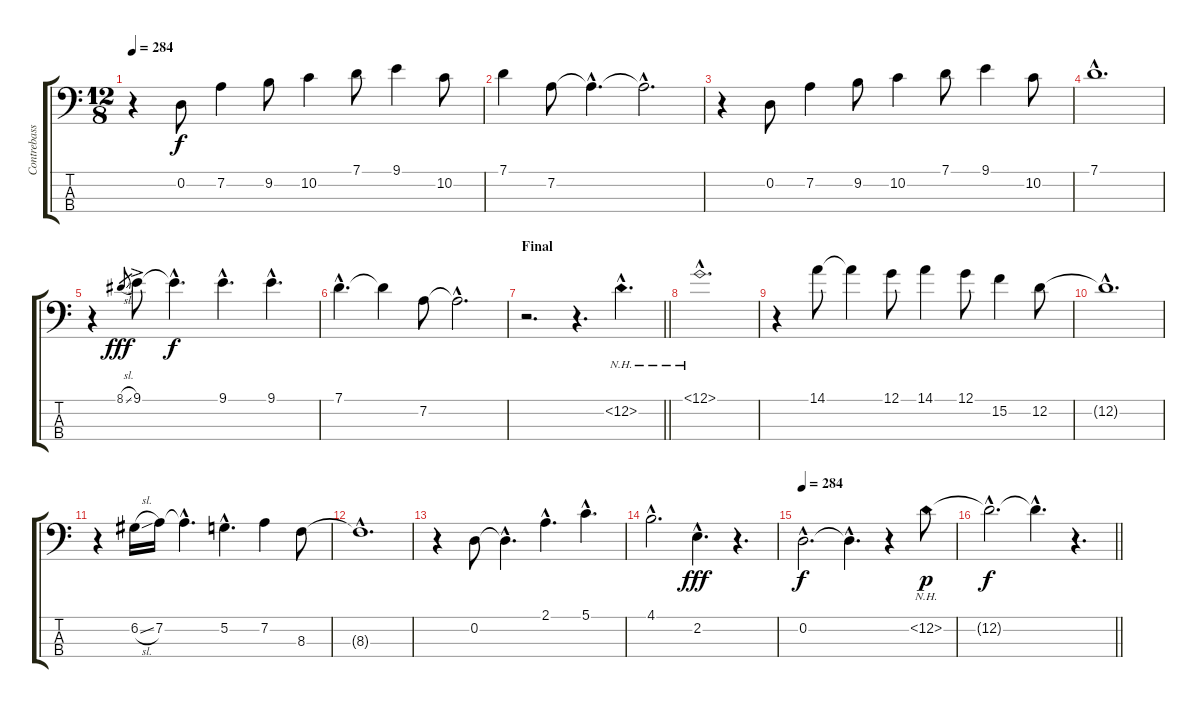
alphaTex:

\track ("Contrebasse" "Contrebass") {instrument acousticbass}
\staff {score tabs}
\tuning (G2 D2 A1 E1) {hide}
\ts (12 8)
\tempo 284
\clef f4
\ks c
r.4{dy f} 0.2.8 7.2.4 9.2.8 10.2.4 7.1.8 9.1.4 10.2.8 |
7.1.4 7.2.8 7.2{hac t}.4{d} 7.2{hac t}.2{d} |
r.4 0.2.8 7.2.4 9.2.8 10.2.4 7.1.8 9.1.4 10.2.8 |
7.1{hac}.1{d} |
r.4 8.1{sl}.8{gr dy fff} 9.1{ac}.8 9.1{hac t}.4{d dy f} 9.1{hac}.4{d} 9.1{hac}.4{d} |
7.1{hac}.4{d} 7.1{t}.4 7.2.8 7.2{hac t}.2{d} |
\section ("" "Final")
\barLineRight lightlight
r.2{d} r.4{d} 12.2{nh hac}.4{d} |
12.1{nh hac}.1{d} |
r.4 14.1.8 14.1{t}.4 12.1.8 14.1.4 12.1.8 15.2.4 12.2.8 |
12.2{hac t}.1{d} |
r.4 6.2{sl}.16 7.2.16 7.2{hac t}.4{d} 5.2{hac}.4{d} 7.2.4 8.3.8 |
8.3{hac t}.1{d} |
r.4 0.2.8 0.2{hac t}.4{d} 2.1{hac}.4{d} 5.1{hac}.4{d} |
4.1{hac}.2{d} 2.2{hac}.4{d dy fff} r.4{d} |
\tempo 284
0.2{hac}.2{d dy f} 0.2{hac t}.4{d} r.4 12.2{nh}.8{dy p} |
\barLineRight lightlight
12.2{hac t}.2{d dy f} 12.2{hac t}.4{d} r.4{d}
